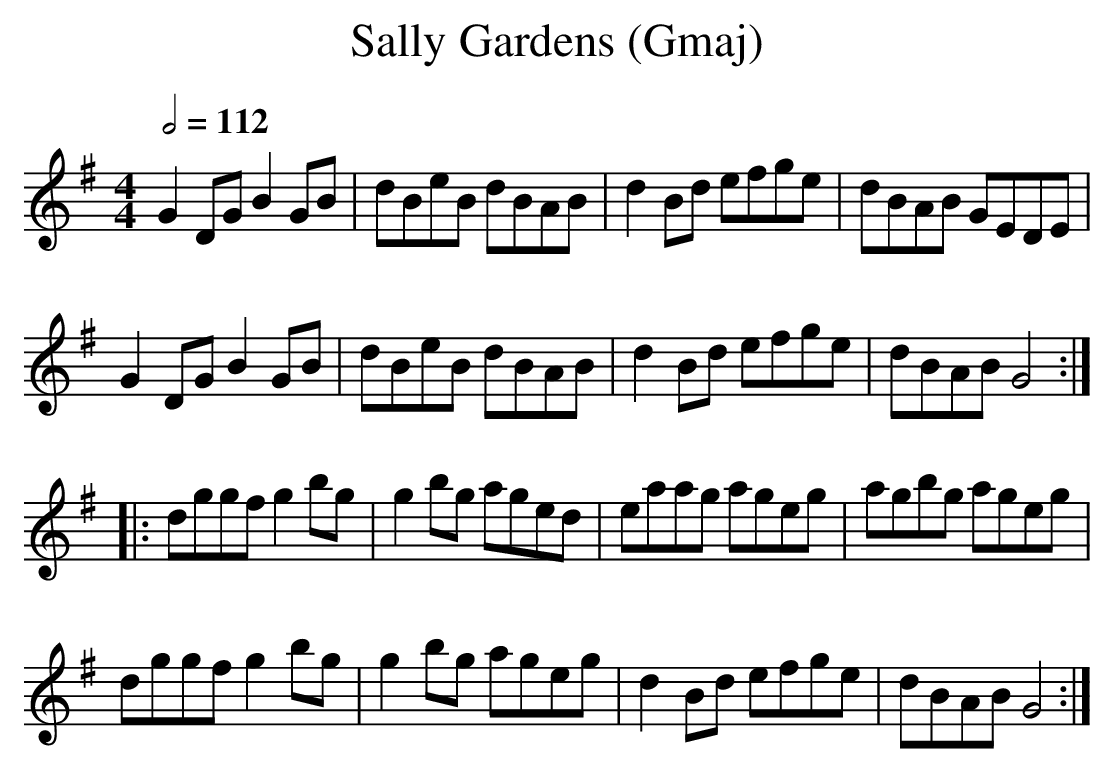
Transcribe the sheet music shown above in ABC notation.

X:1
T:Sally Gardens (Gmaj)
Q:1/2=112
M:4/4
L:1/8
K:Gmaj
G2DG B2GB|dBeB dBAB|d2Bd efge|dBAB GEDE|
G2DG B2GB|dBeB dBAB|d2Bd efge|dBAB G4:|
|:dggf g2bg|g2bg aged|eaag ageg|agbg ageg|
dggf g2bg|g2bg ageg|d2Bd efge|dBAB G4:|
